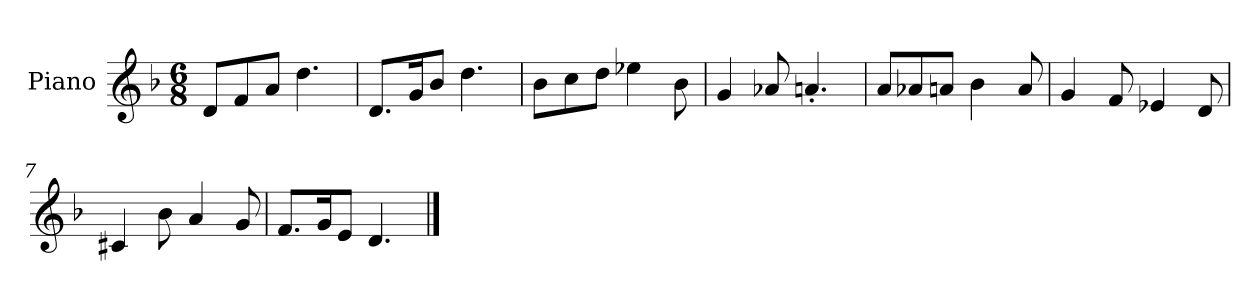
**kern
*part1
*staff1
*I"Piano
*I'Pno.
*clefG2
*k[b-]
*M6/8
*MM120
=1
8d/L
8f/
8a/J
4.dd\
=2
8.d/L
16g/K
8b-/J
4.dd\
=3
8b-\L
8cc\
8dd\J
4ee-X\
8b-\
=4
4g/
8a-X/
4.an'/
=5
8a/L
8a-X/
8an/J
4b-\
8a/
=6
4g/
8f/
4e-X/
8d/
=7
4c#X/
8b-\
4a/
8g/
=8
8.f/L
16g/K
8e/J
4.d/
==
*-
